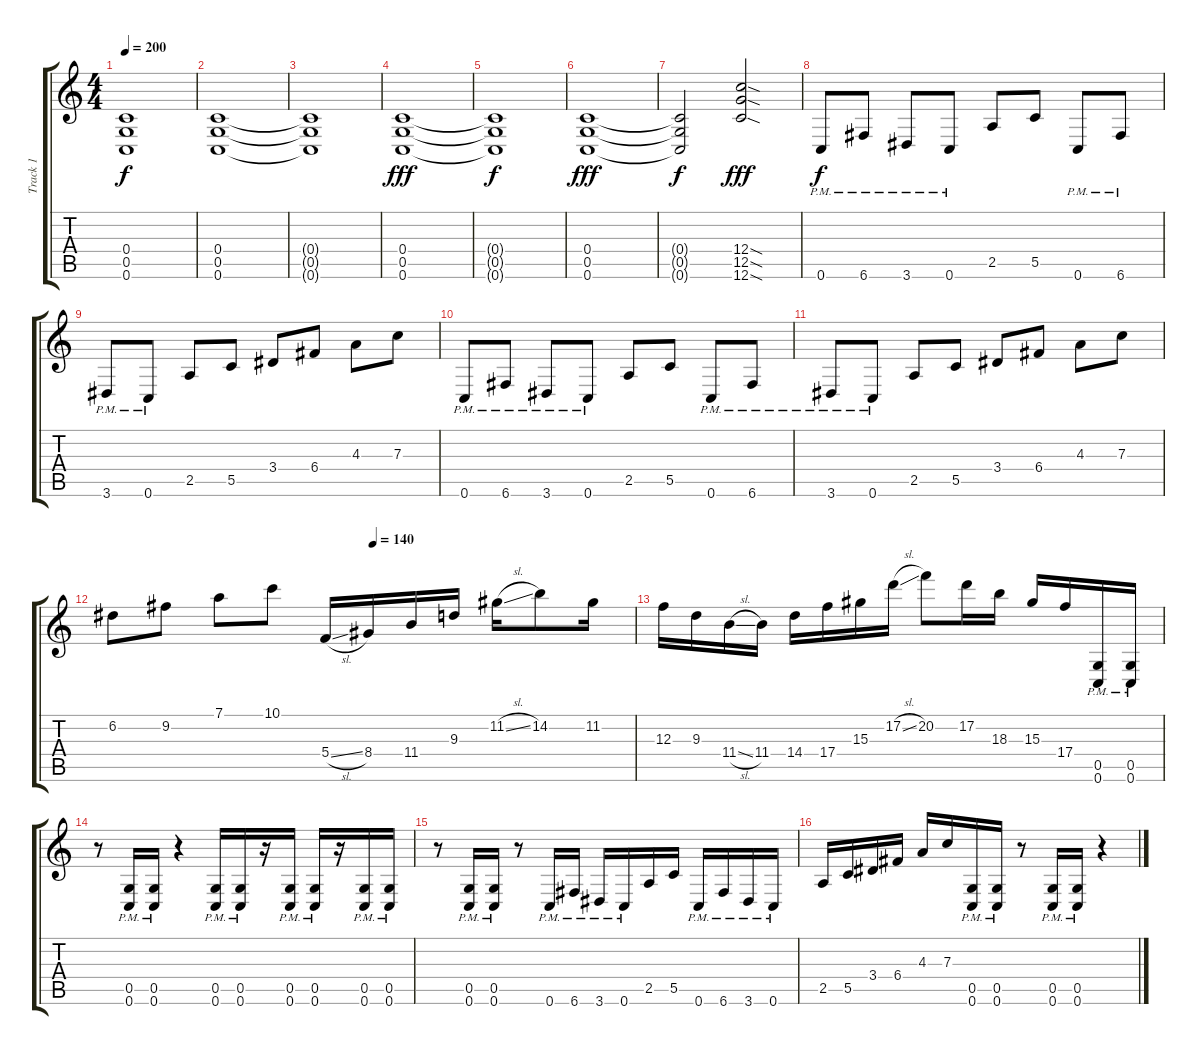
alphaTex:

\track ("Track 1" "Track 1") {instrument distortionguitar}
\staff {score tabs}
\tuning (D4 A3 F3 C3 G2 C2) {hide}
\ts (4 4)
\tempo 200
\clef g2
\ks c
(0.4{t} 0.5{t} 0.6{t}).1{dy f} |
(0.4 0.5 0.6).1 |
(0.4{t} 0.5{t} 0.6{t}).1 |
(0.4 0.5 0.6).1{dy fff} |
(0.4{t} 0.5{t} 0.6{t}).1{dy f} |
(0.4 0.5 0.6).1{dy fff} |
(0.4{t} 0.5{t} 0.6{t}).2{dy f} (12.4{sod} 12.5{sod} 12.6{sod}).2{dy fff} |
0.6{pm}.8{dy f} 6.6{pm}.8 3.6{pm}.8 0.6{pm}.8 2.5.8 5.5.8 0.6{pm}.8 6.6{pm}.8 |
3.6{pm}.8 0.6{pm}.8 2.5.8 5.5.8 3.4.8 6.4.8 4.3.8 7.3.8 |
0.6{pm}.8 6.6{pm}.8 3.6{pm}.8 0.6{pm}.8 2.5.8 5.5.8 0.6{pm}.8 6.6{pm}.8 |
3.6{pm}.8 0.6{pm}.8 2.5.8 5.5.8 3.4.8 6.4.8 4.3.8 7.3.8 |
\tempo (140 0.5)
6.2.8 9.2.8 7.1.8 10.1.8 5.4{sl}.16 8.4.16 11.4.16 9.3.16 11.2{sl}.16 14.2.8 11.2.16 |
12.3.16 9.3.16 11.4{sl}.16 11.4.16 14.4.16 17.4.16 15.3.16 17.2{sl}.16 20.2.8 17.2.16 18.3.16 15.3.16 17.4.16 (0.5{pm} 0.6{pm}).16 (0.5{pm} 0.6{pm}).16 |
r.8 (0.5{pm} 0.6{pm}).16 (0.5{pm} 0.6{pm}).16 r.4 (0.5{pm} 0.6{pm}).16 (0.5{pm} 0.6{pm}).16 r.16 (0.5{pm} 0.6{pm}).16 (0.5{pm} 0.6{pm}).16 r.16 (0.5{pm} 0.6{pm}).16 (0.5{pm} 0.6{pm}).16 |
r.8 (0.5{pm} 0.6{pm}).16 (0.5{pm} 0.6{pm}).16 r.8 0.6{pm}.16 6.6{pm}.16 3.6{pm}.16 0.6{pm}.16 2.5.16 5.5.16 0.6{pm}.16 6.6{pm}.16 3.6{pm}.16 0.6{pm}.16 |
2.5.16 5.5.16 3.4.16 6.4.16 4.3.16 7.3.16 (0.5{pm} 0.6{pm}).16 (0.5{pm} 0.6{pm}).16 r.8 (0.5{pm} 0.6{pm}).16 (0.5{pm} 0.6{pm}).16 r.4
